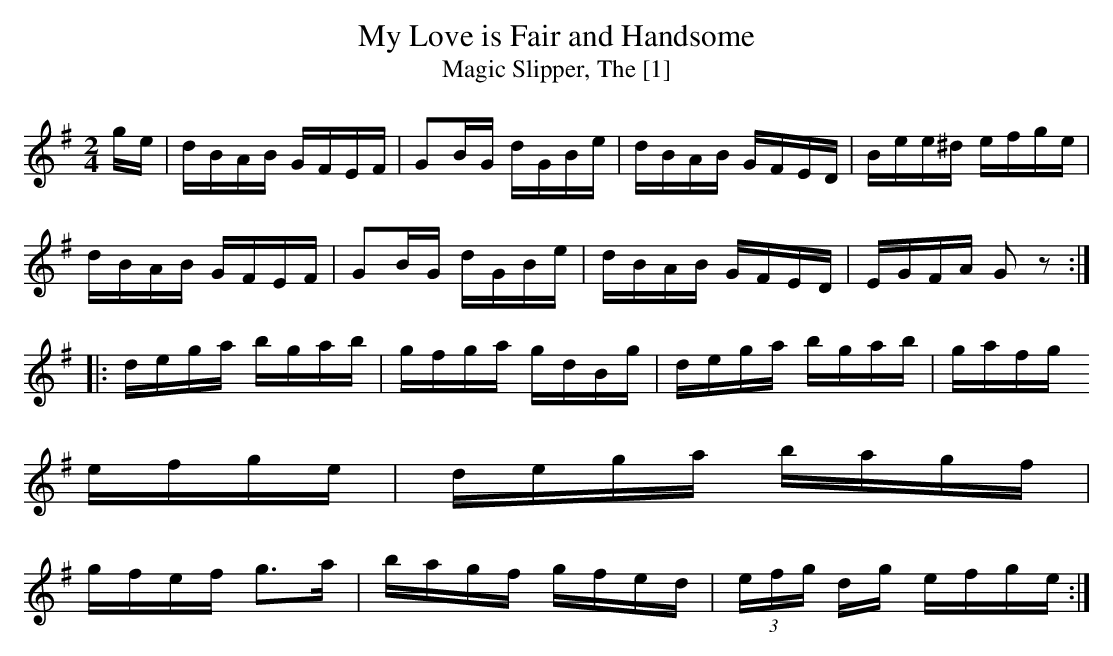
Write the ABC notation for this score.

X:1
T:My Love is Fair and Handsome
T:Magic Slipper, The [1]
L:1/8
M:2/4
K:G
g/e/|d/B/A/B/ G/F/E/F/|GB/G/ d/G/B/e/|d/B/A/B/ G/F/E/D/|B/e/e/^d/ e/f/g/e/|
d/B/A/B/ G/F/E/F/|GB/G/ d/G/B/e/|d/B/A/B/ G/F/E/D/|E/G/F/A/ Gz:|
|:d/e/g/a/ b/g/a/b/|g/f/g/a/ g/d/B/g/|d/e/g/a/ b/g/a/b/|g/a/f/g/
e/f/g/e/|d/e/g/a/ b/a/g/f/|
g/f/e/f/ g>a|b/a/g/f/ g/f/e/d/|(3e/f/g/ d/g/ e/f/g/e/:|
